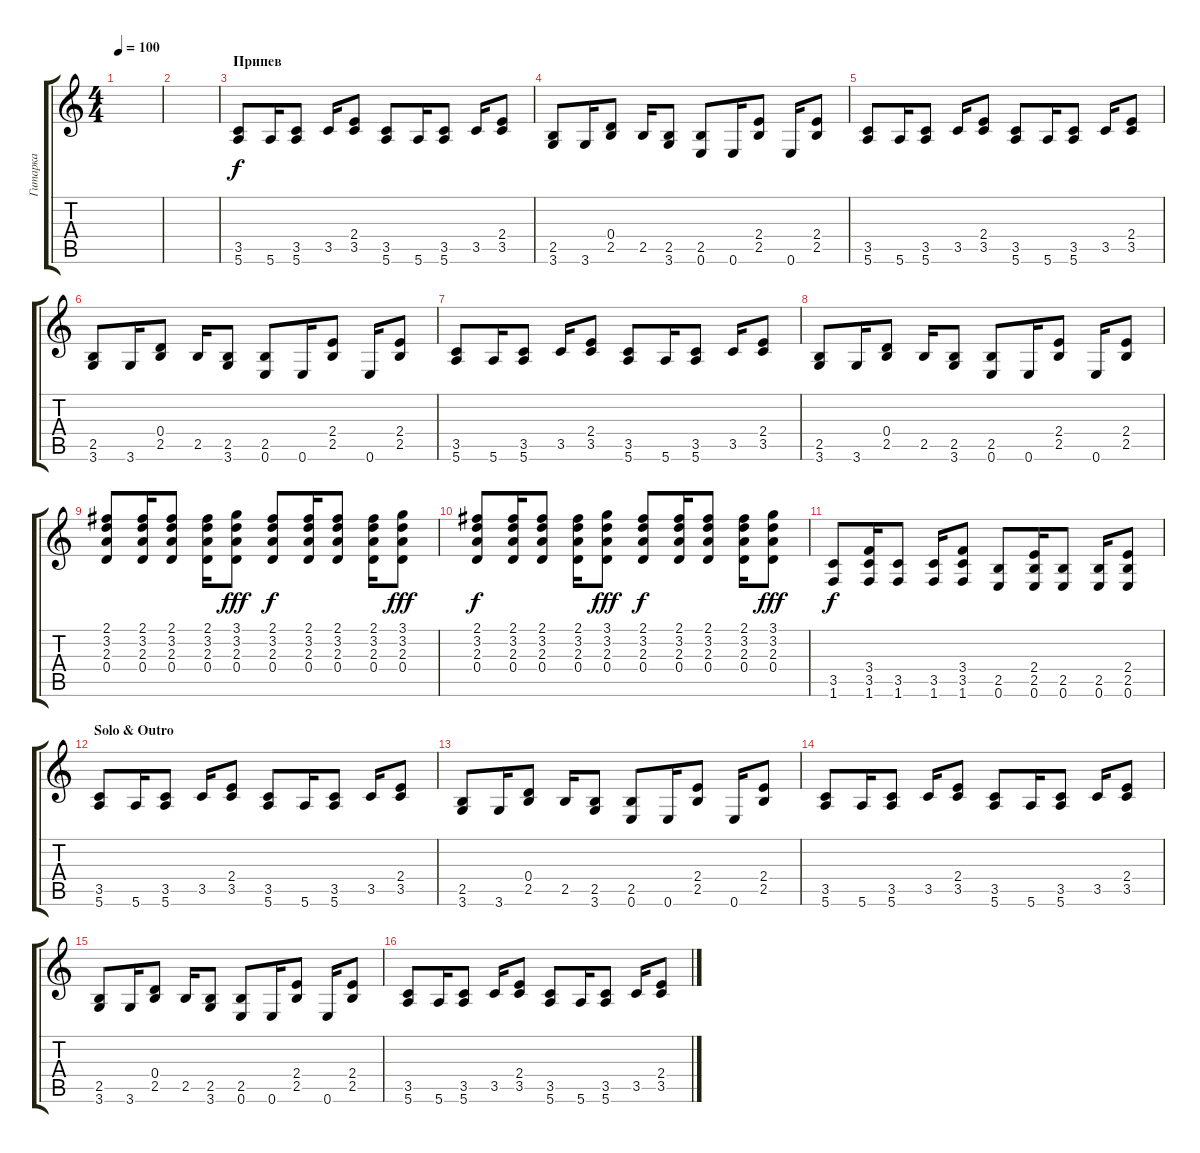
\track ("Гитарка" "Гитарка") {instrument electricguitarclean}
\staff {score tabs}
\tuning (E4 B3 G3 D3 A2 E2) {hide}
\ts (4 4)
\tempo 100
\clef g2
\ks c
|
|
\section ("" "Припев")
(3.5 5.6).8{instrument distortionguitar} 5.6.16 (3.5 5.6).8 3.5.16 (2.4 3.5).8 (3.5 5.6).8 5.6.16 (3.5 5.6).8 3.5.16 (2.4 3.5).8 |
(2.5 3.6).8 3.6.16 (0.4 2.5).8 2.5.16 (2.5 3.6).8 (2.5 0.6).8 0.6.16 (2.4 2.5).8 0.6.16 (2.4 2.5).8 |
(3.5 5.6).8 5.6.16 (3.5 5.6).8 3.5.16 (2.4 3.5).8 (3.5 5.6).8 5.6.16 (3.5 5.6).8 3.5.16 (2.4 3.5).8 |
(2.5 3.6).8 3.6.16 (0.4 2.5).8 2.5.16 (2.5 3.6).8 (2.5 0.6).8 0.6.16 (2.4 2.5).8 0.6.16 (2.4 2.5).8 |
(3.5 5.6).8 5.6.16 (3.5 5.6).8 3.5.16 (2.4 3.5).8 (3.5 5.6).8 5.6.16 (3.5 5.6).8 3.5.16 (2.4 3.5).8 |
(2.5 3.6).8 3.6.16 (0.4 2.5).8 2.5.16 (2.5 3.6).8 (2.5 0.6).8 0.6.16 (2.4 2.5).8 0.6.16 (2.4 2.5).8 |
(2.1 3.2 2.3 0.4).8 (2.1 3.2 2.3 0.4).16 (2.1 3.2 2.3 0.4).8 (2.1 3.2 2.3 0.4).16 (3.1 3.2 2.3 0.4).8{dy fff} (2.1 3.2 2.3 0.4).8{dy f} (2.1 3.2 2.3 0.4).16 (2.1 3.2 2.3 0.4).8 (2.1 3.2 2.3 0.4).16 (3.1 3.2 2.3 0.4).8{dy fff} |
(2.1 3.2 2.3 0.4).8{dy f} (2.1 3.2 2.3 0.4).16 (2.1 3.2 2.3 0.4).8 (2.1 3.2 2.3 0.4).16 (3.1 3.2 2.3 0.4).8{dy fff} (2.1 3.2 2.3 0.4).8{dy f} (2.1 3.2 2.3 0.4).16 (2.1 3.2 2.3 0.4).8 (2.1 3.2 2.3 0.4).16 (3.1 3.2 2.3 0.4).8{dy fff} |
(3.5 1.6).8{dy f} (3.4 3.5 1.6).16 (3.5 1.6).8 (3.5 1.6).16 (3.4 3.5 1.6).8 (2.5 0.6).8 (2.4 2.5 0.6).16 (2.5 0.6).8 (2.5 0.6).16 (2.4 2.5 0.6).8 |
\section ("" "Solo & Outro")
(3.5 5.6).8{instrument distortionguitar} 5.6.16 (3.5 5.6).8 3.5.16 (2.4 3.5).8 (3.5 5.6).8 5.6.16 (3.5 5.6).8 3.5.16 (2.4 3.5).8 |
(2.5 3.6).8 3.6.16 (0.4 2.5).8 2.5.16 (2.5 3.6).8 (2.5 0.6).8 0.6.16 (2.4 2.5).8 0.6.16 (2.4 2.5).8 |
(3.5 5.6).8 5.6.16 (3.5 5.6).8 3.5.16 (2.4 3.5).8 (3.5 5.6).8 5.6.16 (3.5 5.6).8 3.5.16 (2.4 3.5).8 |
(2.5 3.6).8 3.6.16 (0.4 2.5).8 2.5.16 (2.5 3.6).8 (2.5 0.6).8 0.6.16 (2.4 2.5).8 0.6.16 (2.4 2.5).8 |
(3.5 5.6).8 5.6.16 (3.5 5.6).8 3.5.16 (2.4 3.5).8 (3.5 5.6).8 5.6.16 (3.5 5.6).8 3.5.16 (2.4 3.5).8
